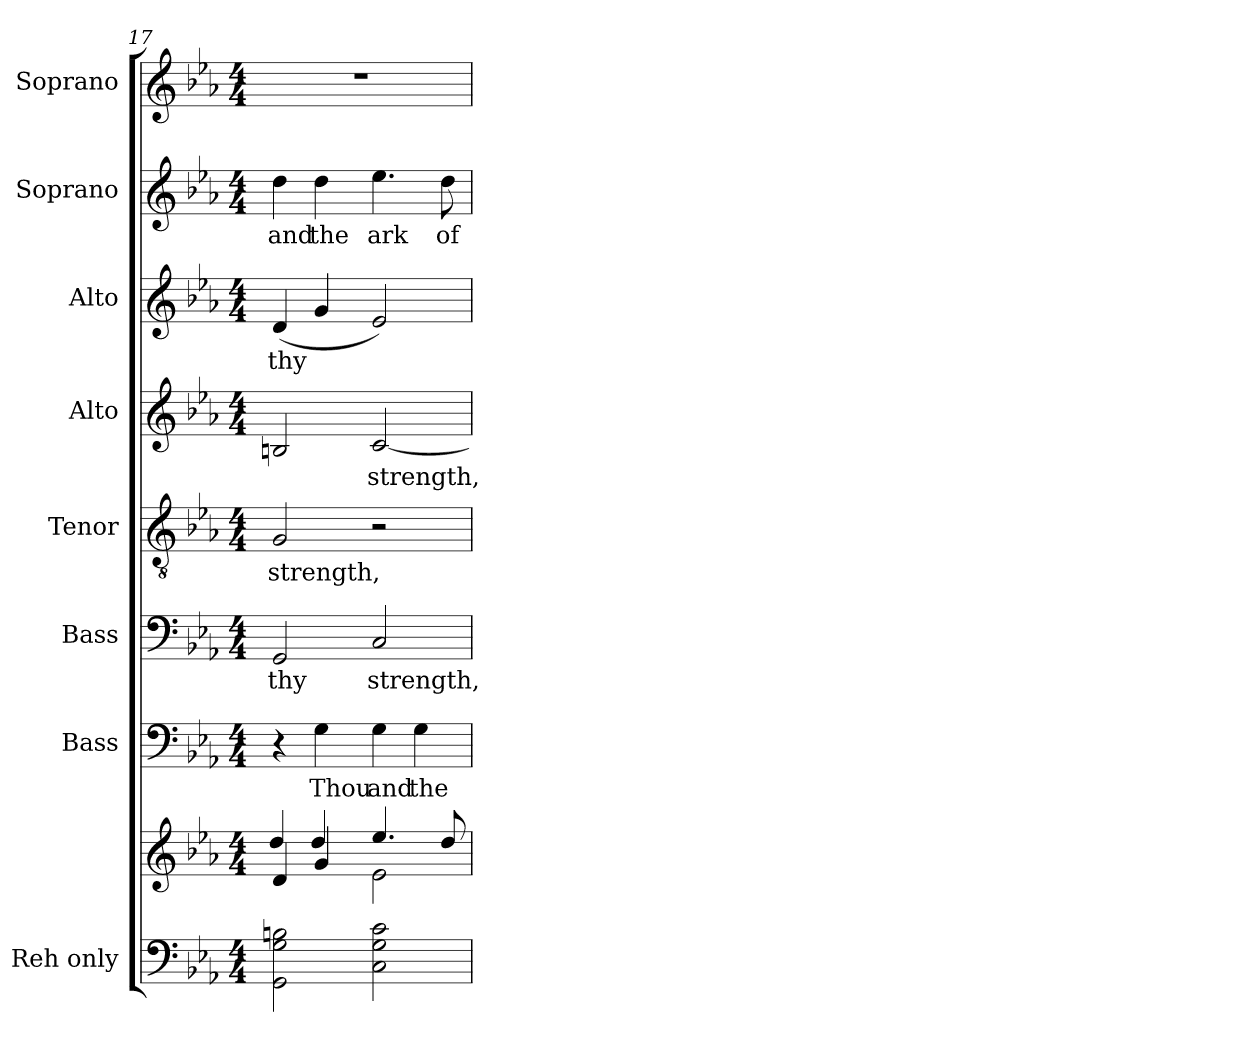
**kern	**kern	**kern	**text	**kern	**text	**kern	**text	**kern	**text	**kern	**text	**kern	**text	**kern
*part8	*part8	*part7	*part7	*part6	*part6	*part5	*part5	*part4	*part4	*part3	*part3	*part2	*part2	*part1
*staff9	*staff8	*staff7	*staff7	*staff6	*staff6	*staff5	*staff5	*staff4	*staff4	*staff3	*staff3	*staff2	*staff2	*staff1
*I"Reh only	*	*I"Bass	*	*I"Bass	*	*I"Tenor	*	*I"Alto	*	*I"Alto	*	*I"Soprano	*	*I"Soprano
*I'Reh only	*	*I'B.	*	*I'B.	*	*I'T.	*	*I'A.	*	*I'A.	*	*I'S.	*	*I'S.
*clefF4	*clefG2	*clefF4	*	*clefF4	*	*clefGv2	*	*clefG2	*	*clefG2	*	*clefG2	*	*clefG2
*	*	*	*	*	*	*ITrd7c12	*	*	*	*	*	*	*	*
*k[b-e-a-]	*k[b-e-a-]	*k[b-e-a-]	*	*k[b-e-a-]	*	*k[b-e-a-]	*	*k[b-e-a-]	*	*k[b-e-a-]	*	*k[b-e-a-]	*	*k[b-e-a-]
*E-:	*E-:	*E-:	*	*E-:	*	*E-:	*	*E-:	*	*E-:	*	*E-:	*	*E-:
*M4/4	*M4/4	*M4/4	*	*M4/4	*	*M4/4	*	*M4/4	*	*M4/4	*	*M4/4	*	*M4/4
=17	=17	=17	=17	=17	=17	=17	=17	=17	=17	=17	=17	=17	=17	=17
*^	*^	*	*	*	*	*	*	*	*	*	*	*	*	*
!	!	!	!	!	!	!	!LO:LY:b:color=#000000	!	!	!	!	!	!	!	!	!
!	!	!	!	!	!	!	!	!	!LO:LY:b:color=#000000	!	!	!	!	!	!	!
!	!	!	!	!	!	!	!	!	!	!	!	!	!LO:LY:b:color=#000000	!	!	!
!	!	!	!	!	!	!	!	!	!	!	!	!	!	!	!LO:LY:b:color=#000000	!
2GGi\ 2Gi 2Bni	4ryy	4di/	4ddi/	4r	.	2GGi/	thy	2GGi/	strength,	2Bni/	.	(4di/	thy	4ddi\	and	1r
!	!	!	!	!	!LO:LY:b:color=#000000	!	!	!	!	!	!	!	!	!	!	!
!	!	!	!	!	!	!	!	!	!	!	!	!	!	!	!LO:LY:b:color=#000000	!
.	2.Gi\yy	4gi/	4ddi/	4Gi\	Thou	.	.	.	.	.	.	4gi/	.	4ddi\	the	.
!	!	!	!	!	!LO:LY:b:color=#000000	!	!	!	!	!	!	!	!	!	!	!
!	!	!	!	!	!	!	!LO:LY:b:color=#000000	!	!	!	!	!	!	!	!	!
!	!	!	!	!	!	!	!	!	!	!	!LO:LY:b:color=#000000	!	!	!	!	!
!	!	!	!	!	!	!	!	!	!	!	!	!	!	!	!LO:LY:b:color=#000000	!
2Ci\ 2Gi 2ci	.	2e-i\	4.ee-i/	4Gi\	and	2Ci/	strength,	2r	.	[2ci/	strength,	2e-i/)	.	4.ee-i\	ark	.
!	!	!	!	!	!LO:LY:b:color=#000000	!	!	!	!	!	!	!	!	!	!	!
.	.	.	.	4Gi\	the	.	.	.	.	.	.	.	.	.	.	.
!	!	!	!	!	!	!	!	!	!	!	!	!	!	!	!LO:LY:b:color=#000000	!
.	.	.	8ddi/	.	.	.	.	.	.	.	.	.	.	8ddi\	of	.
*v	*v	*	*	*	*	*	*	*	*	*	*	*	*	*	*	*
*	*v	*v	*	*	*	*	*	*	*	*	*	*	*	*	*
=	=	=	=	=	=	=	=	=	=	=	=	=	=	=
*-	*-	*-	*-	*-	*-	*-	*-	*-	*-	*-	*-	*-	*-	*-
